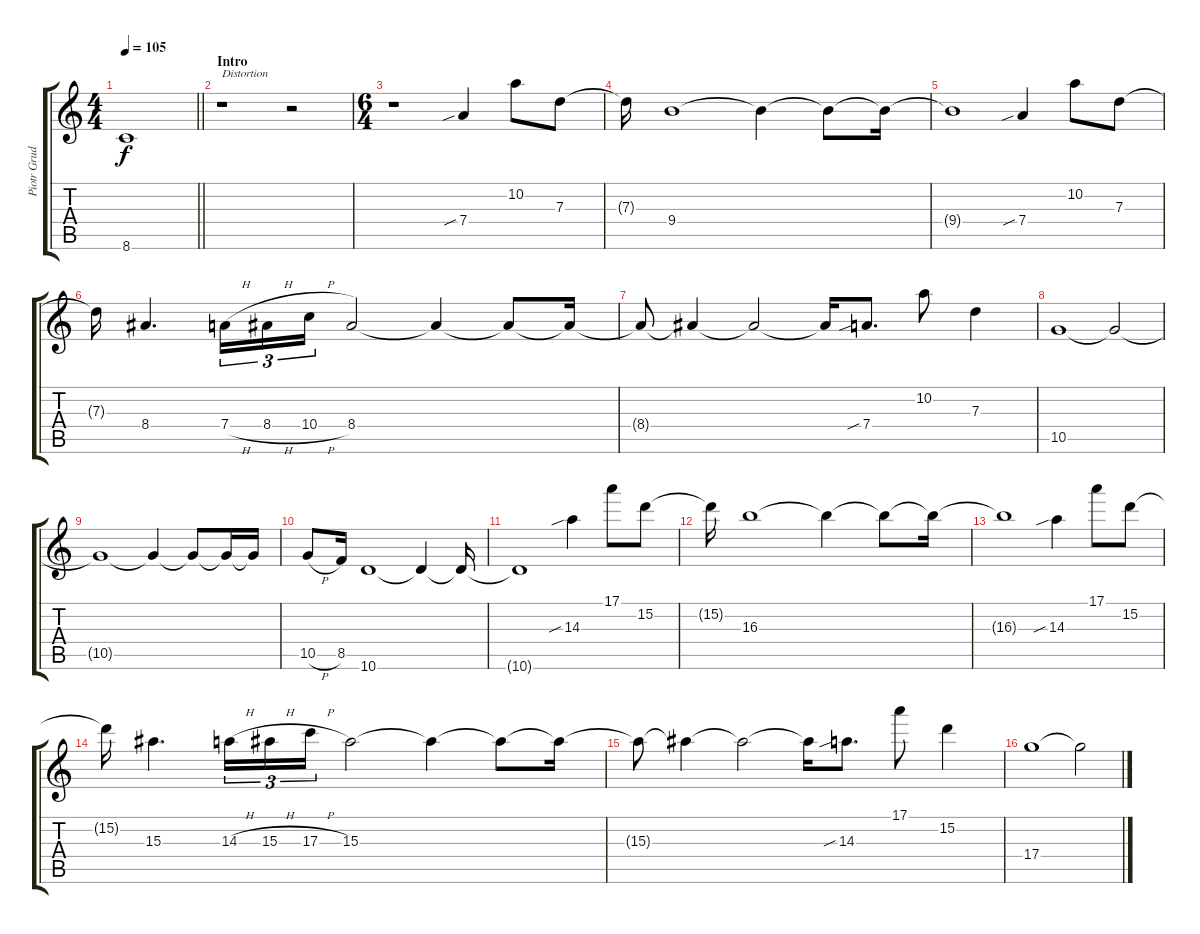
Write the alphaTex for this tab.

\track ("Piotr Grudzinski" "Piotr Grud") {instrument distortionguitar}
\staff {score tabs}
\tuning (E4 B3 G3 D3 A2 E2) {hide}
\ts (4 4)
\tempo 105
\clef g2
\barLineRight lightlight
\ks c
8.6{t}.1{dy f} |
\section ("" "Intro")
r.1{txt "Distortion"} r.2 |
\ts (6 4)
r.1{instrument distortionguitar} 7.4{sib}.4 10.2.8 7.3.8 |
7.3{t}.16 9.4.1 9.4{t}.4 9.4{t}.8 9.4{t}.16 |
9.4{t}.1 7.4{sib}.4 10.2.8 7.3.8 |
7.3{t}.16 8.4.4{d} 7.4{h}.16{tu (3 2)} 8.4{h}.16{tu (3 2)} 10.4{h}.16{tu (3 2)} 8.4.2 8.4{t}.4 8.4{t}.8 8.4{t}.16 |
8.4{t}.8 8.4{t}.4 8.4{t}.2 8.4{t}.16 7.4{sib}.8{d} 10.2.8 7.3.4 |
10.5.1 10.5{t}.2 |
10.5{t}.1 10.5{t}.4 10.5{t}.8 10.5{t}.16 10.5{t}.16 |
10.5{h}.8 8.5.16 10.6.1 10.6{t}.4 10.6{t}.16 |
10.6{t}.1{instrument distortionguitar} 14.3{sib}.4 17.1.8 15.2.8 |
15.2{t}.16 16.3.1 16.3{t}.4 16.3{t}.8 16.3{t}.16 |
16.3{t}.1 14.3{sib}.4 17.1.8 15.2.8 |
15.2{t}.16 15.3.4{d} 14.3{h}.16{tu (3 2)} 15.3{h}.16{tu (3 2)} 17.3{h}.16{tu (3 2)} 15.3.2 15.3{t}.4 15.3{t}.8 15.3{t}.16 |
15.3{t}.8 15.3{t}.4 15.3{t}.2 15.3{t}.16 14.3{sib}.8{d} 17.1.8 15.2.4 |
17.4.1 17.4{t}.2
